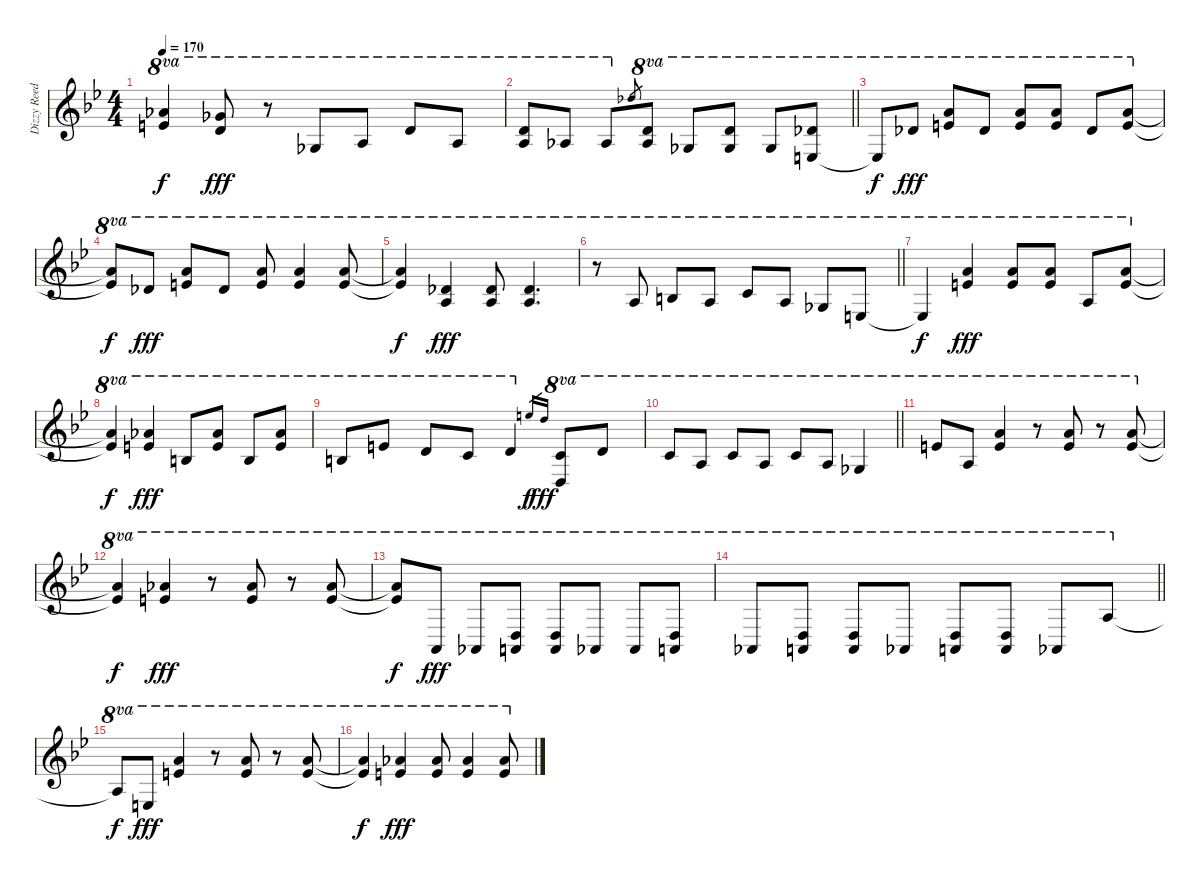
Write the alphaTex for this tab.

\track ("Dizzy Reed - Piano" "Dizzy Reed") {instrument electricgrandpiano}
\staff {score}
\tuning (Eb4 Bb3 Gb3 Db3 Ab2 Eb2) {hide}
\ts (4 4)
\tempo 170
\clef g2
\ks bb
(17.1{t} 18.2{t}).4{ot 8va dy f} (15.1 16.2).8{ot 8va dy fff} r.8{ot 8va} 12.3.8{ot 8va} 11.2.8{ot 8va} 11.1.8{ot 8va} 11.2.8{ot 8va} |
\barLineRight lightlight
(11.1 15.3).8{ot 8va} 14.3.8{ot 8va} 14.3.8{ot 8va} 10.1.8{gr} (11.1 14.3).8{ot 8va} 12.3.8{ot 8va} (11.1 12.3).8{ot 8va} 12.3.8{ot 8va} (10.1 10.3).8{ot 8va} |
10.3{t}.8{ot 8va dy f} 15.2.8{ot 8va dy fff} (18.1 18.2).8{ot 8va} 15.2.8{ot 8va} (18.1 18.2).8{ot 8va} (18.1 18.2).8{ot 8va} 15.2.8{ot 8va} (18.1 18.2).8{ot 8va} |
(18.1{t} 18.2{t}).8{ot 8va dy f} 15.2.8{ot 8va dy fff} (18.1 18.2).8{ot 8va} 15.2.8{ot 8va} (18.1 18.2).8{ot 8va} (18.1 18.2).4{ot 8va} (18.1 18.2).8{ot 8va} |
(18.1{t} 18.2{t}).4{ot 8va dy f} (15.2 15.3).4{ot 8va dy fff} (15.2 15.3).8{ot 8va} (15.2 15.3).4{d ot 8va} |
\barLineRight lightlight
r.8{ot 8va} 15.3.8{ot 8va} 17.3.8{ot 8va} 15.3.8{ot 8va} 14.2.8{ot 8va} 15.3.8{ot 8va} 12.3.8{ot 8va} 10.3.8{ot 8va} |
10.3{t}.4{ot 8va dy f} (18.1 18.2).4{ot 8va dy fff} (18.1 18.2).8{ot 8va} (18.1 18.2).8{ot 8va} 15.3.8{ot 8va} (18.1 18.2).8{ot 8va} |
(18.1{t} 18.2{t}).4{ot 8va dy f} (17.1 18.2).4{ot 8va dy fff} 17.3.8{ot 8va} (17.1 18.2).8{ot 8va} 17.3.8{ot 8va} (17.1 18.2).8{ot 8va} |
17.3.8{ot 8va} 13.1.8{ot 8va} 16.2.8{ot 8va} 14.2.8{ot 8va} 16.2.4{ot 8va} 13.1.16{gr dy f} 16.2.16{gr dy fff} (-1.1 14.2).8{ot 8va} 16.2.8{ot 8va} |
\barLineRight lightlight
14.2.8{ot 8va} 11.2.8{ot 8va} 14.2.8{ot 8va} 11.2.8{ot 8va} 14.2.8{ot 8va} 11.2.8{ot 8va} 12.3.4{ot 8va} |
13.1.8{ot 8va} 15.3.8{ot 8va} (18.1 18.2).4{ot 8va} r.8{ot 8va} (18.1 18.2).8{ot 8va} r.8{ot 8va} (18.1 18.2).8{ot 8va} |
(18.1{t} 18.2{t}).4{ot 8va dy f} (17.1 18.2).4{ot 8va dy fff} r.8{ot 8va} (17.1 18.2).8{ot 8va} r.8{ot 8va} (17.1 18.2).8{ot 8va} |
(17.1{t} 18.2{t}).8{ot 8va dy f} 13.5.8{ot 8va dy fff} 12.5.8{ot 8va} (13.4 13.5).8{ot 8va} (13.4 13.5).8{ot 8va} 12.5.8{ot 8va} 12.5.8{ot 8va} (13.4 13.5).8{ot 8va} |
\barLineRight lightlight
12.5.8{ot 8va} (13.4 13.5).8{ot 8va} (13.4 13.5).8{ot 8va} 12.5.8{ot 8va} (13.4 13.5).8{ot 8va} (13.4 13.5).8{ot 8va} 12.5.8{ot 8va} 15.3.8{ot 8va} |
15.3{t}.8{ot 8va dy f} 15.4.8{ot 8va dy fff} (18.1 18.2).4{ot 8va} r.8{ot 8va} (18.1 18.2).8{ot 8va} r.8{ot 8va} (18.1 18.2).8{ot 8va} |
(18.1{t} 18.2{t}).4{ot 8va dy f} (17.1 18.2).4{ot 8va dy fff} (17.1 18.2).8{ot 8va} (17.1 18.2).4{ot 8va} (17.1 18.2).8{ot 8va}
